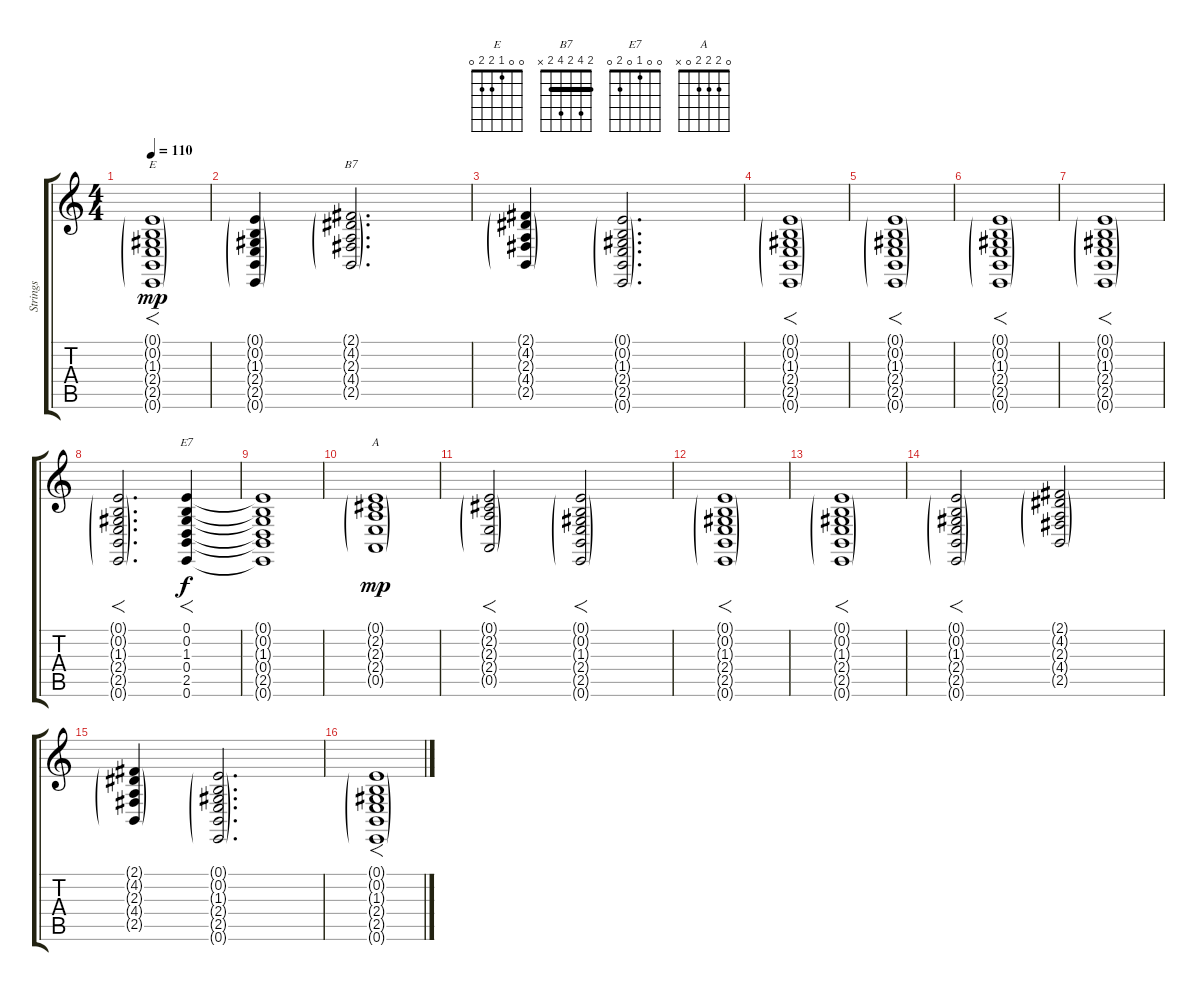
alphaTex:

\track ("Strings" "Strings") {instrument stringensemble1}
\staff {score tabs}
\tuning (E4 B3 G3 D3 A2 E2) {hide}
\chord ("E" 0 0 1 2 2 0)
\chord ("B7" 2 4 2 4 2 x) {barre 2}
\chord ("E7" 0 0 1 0 2 0)
\chord ("A" 0 2 2 2 0 x)
\ts (4 4)
\tempo 110
\clef g2
\ks c
(0.1{g} 0.2{g} 1.3{g} 2.4{g} 2.5{g} 0.6{g}).1{f ch "E" dy mp} |
(0.1{g} 0.2{g} 1.3{g} 2.4{g} 2.5{g} 0.6{g}).4 (2.1{g} 4.2{g} 2.3{g} 4.4{g} 2.5{g}).2{d ch "B7"} |
(2.1{g} 4.2{g} 2.3{g} 4.4{g} 2.5{g}).4 (0.1{g} 0.2{g} 1.3{g} 2.4{g} 2.5{g} 0.6{g}).2{d} |
(0.1{g} 0.2{g} 1.3{g} 2.4{g} 2.5{g} 0.6{g}).1{f} |
(0.1{g} 0.2{g} 1.3{g} 2.4{g} 2.5{g} 0.6{g}).1{f} |
(0.1{g} 0.2{g} 1.3{g} 2.4{g} 2.5{g} 0.6{g}).1{f} |
(0.1{g} 0.2{g} 1.3{g} 2.4{g} 2.5{g} 0.6{g}).1{f} |
(0.1{g} 0.2{g} 1.3{g} 2.4{g} 2.5{g} 0.6{g}).2{f d} (0.1 0.2 1.3 0.4 2.5 0.6).4{f ch "E7" dy f} |
(0.1{t} 0.2{t} 1.3{t} 0.4{t} 2.5{t} 0.6{t}).1 |
(0.1{g} 2.2{g} 2.3{g} 2.4{g} 0.5{g}).1{ch "A" dy mp} |
(0.1{g} 2.2{g} 2.3{g} 2.4{g} 0.5{g}).2{f} (0.1{g} 0.2{g} 1.3{g} 2.4{g} 2.5{g} 0.6{g}).2{f} |
(0.1{g} 0.2{g} 1.3{g} 2.4{g} 2.5{g} 0.6{g}).1{f} |
(0.1{g} 0.2{g} 1.3{g} 2.4{g} 2.5{g} 0.6{g}).1{f} |
(0.1{g} 0.2{g} 1.3{g} 2.4{g} 2.5{g} 0.6{g}).2{f} (2.1{g} 4.2{g} 2.3{g} 4.4{g} 2.5{g}).2 |
(2.1{g} 4.2{g} 2.3{g} 4.4{g} 2.5{g}).4 (0.1{g} 0.2{g} 1.3{g} 2.4{g} 2.5{g} 0.6{g}).2{d} |
(0.1{g} 0.2{g} 1.3{g} 2.4{g} 2.5{g} 0.6{g}).1{f}
